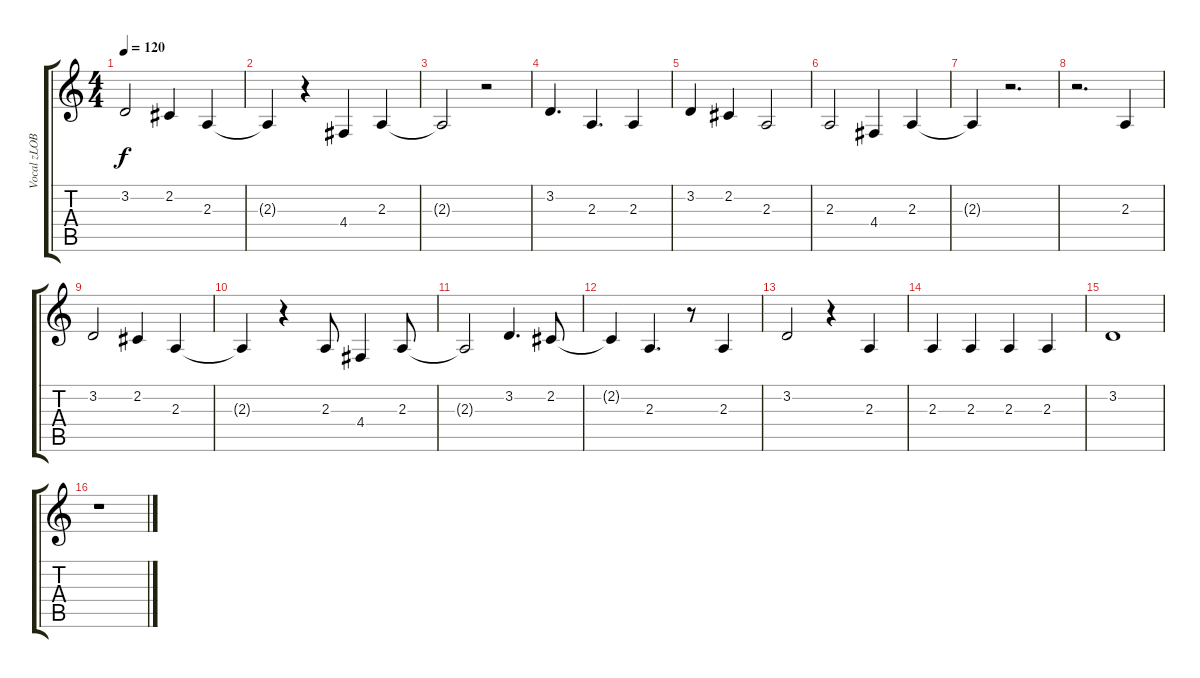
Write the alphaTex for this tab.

\track ("Vocal zLOB" "Vocal zLOB") {instrument altosax}
\staff {score tabs}
\tuning (E4 B3 G3 D3 A2 E2) {hide}
\ts (4 4)
\tempo 120
\clef g2
\ks c
3.2.2{dy f} 2.2.4 2.3.4 |
2.3{t}.4 r.4 4.4.4 2.3.4 |
2.3{t}.2 r.2 |
3.2.4{d} 2.3.4{d} 2.3.4 |
3.2.4 2.2.4 2.3.2 |
2.3.2 4.4.4 2.3.4 |
2.3{t}.4 r.2{d} |
r.2{d} 2.3.4 |
3.2.2 2.2.4 2.3.4 |
2.3{t}.4 r.4 2.3.8 4.4.4 2.3.8 |
2.3{t}.2 3.2.4{d} 2.2.8 |
2.2{t}.4 2.3.4{d} r.8 2.3.4 |
3.2.2 r.4 2.3.4 |
2.3.4 2.3.4 2.3.4 2.3.4 |
3.2.1 |
r.1
